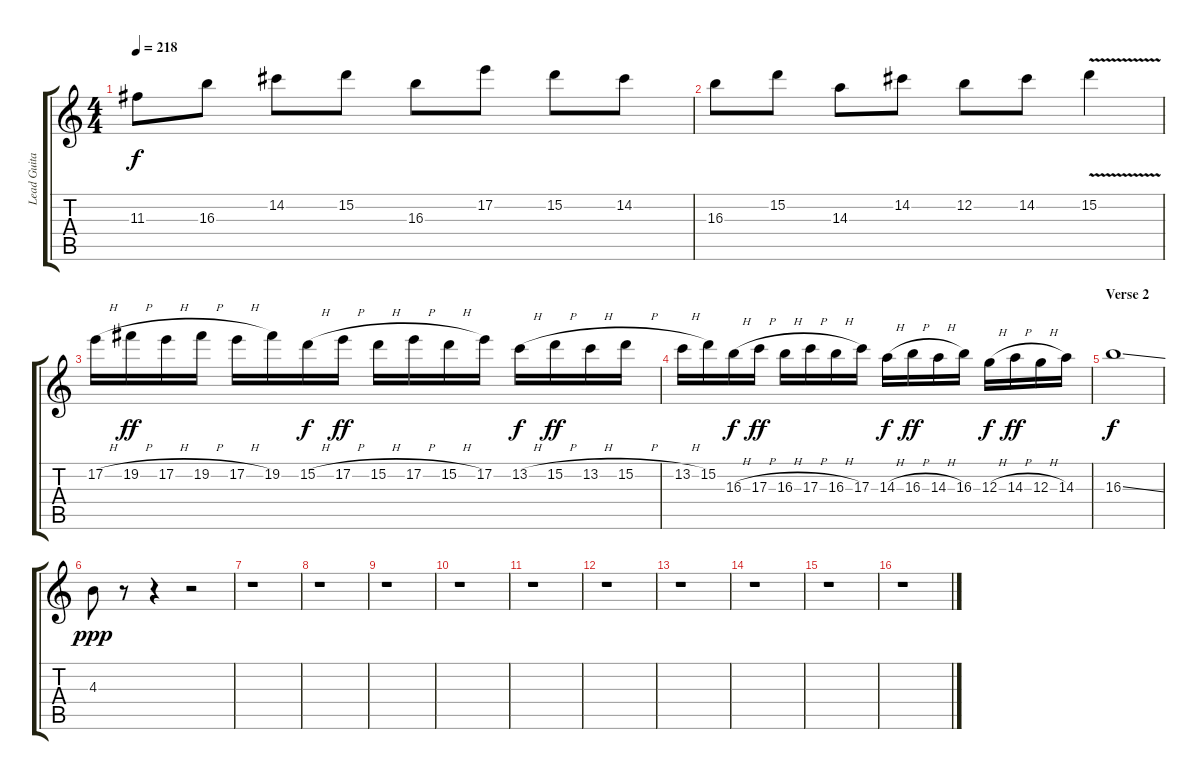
\track ("Lead Guitar 2" "Lead Guita") {instrument distortionguitar}
\staff {score tabs}
\tuning (E4 B3 G3 D3 A2 E2) {hide}
\ts (4 4)
\tempo 218
\clef g2
\ks c
11.3.8{dy f} 16.3.8 14.2.8 15.2.8 16.3.8 17.2.8 15.2.8 14.2.8 |
16.3.8 15.2.8 14.3.8 14.2.8 12.2.8 14.2.8 15.2{v}.4 |
17.2{h}.16 19.2{h}.16{dy ff} 17.2{h}.16 19.2{h}.16 17.2{h}.16 19.2.16 15.2{h}.16{dy f} 17.2{h}.16{dy ff} 15.2{h}.16 17.2{h}.16 15.2{h}.16 17.2.16 13.2{h}.16{dy f} 15.2{h}.16{dy ff} 13.2{h}.16 15.2{h}.16 |
13.2{h}.16 15.2.16 16.3{h}.16{dy f} 17.3{h}.16{dy ff} 16.3{h}.16 17.3{h}.16 16.3{h}.16 17.3.16 14.3{h}.16{dy f} 16.3{h}.16{dy ff} 14.3{h}.16 16.3.16 12.3{h}.16{dy f} 14.3{h}.16{dy ff} 12.3{h}.16 14.3.16 |
\section ("" "Verse 2")
16.3{ss}.1{dy f} |
4.3.8{dy ppp} r.8 r.4 r.2{volume 15 instrument distortionguitar} |
r.1 |
r.1 |
r.1 |
r.1 |
r.1 |
r.1 |
r.1 |
r.1 |
r.1 |
r.1
